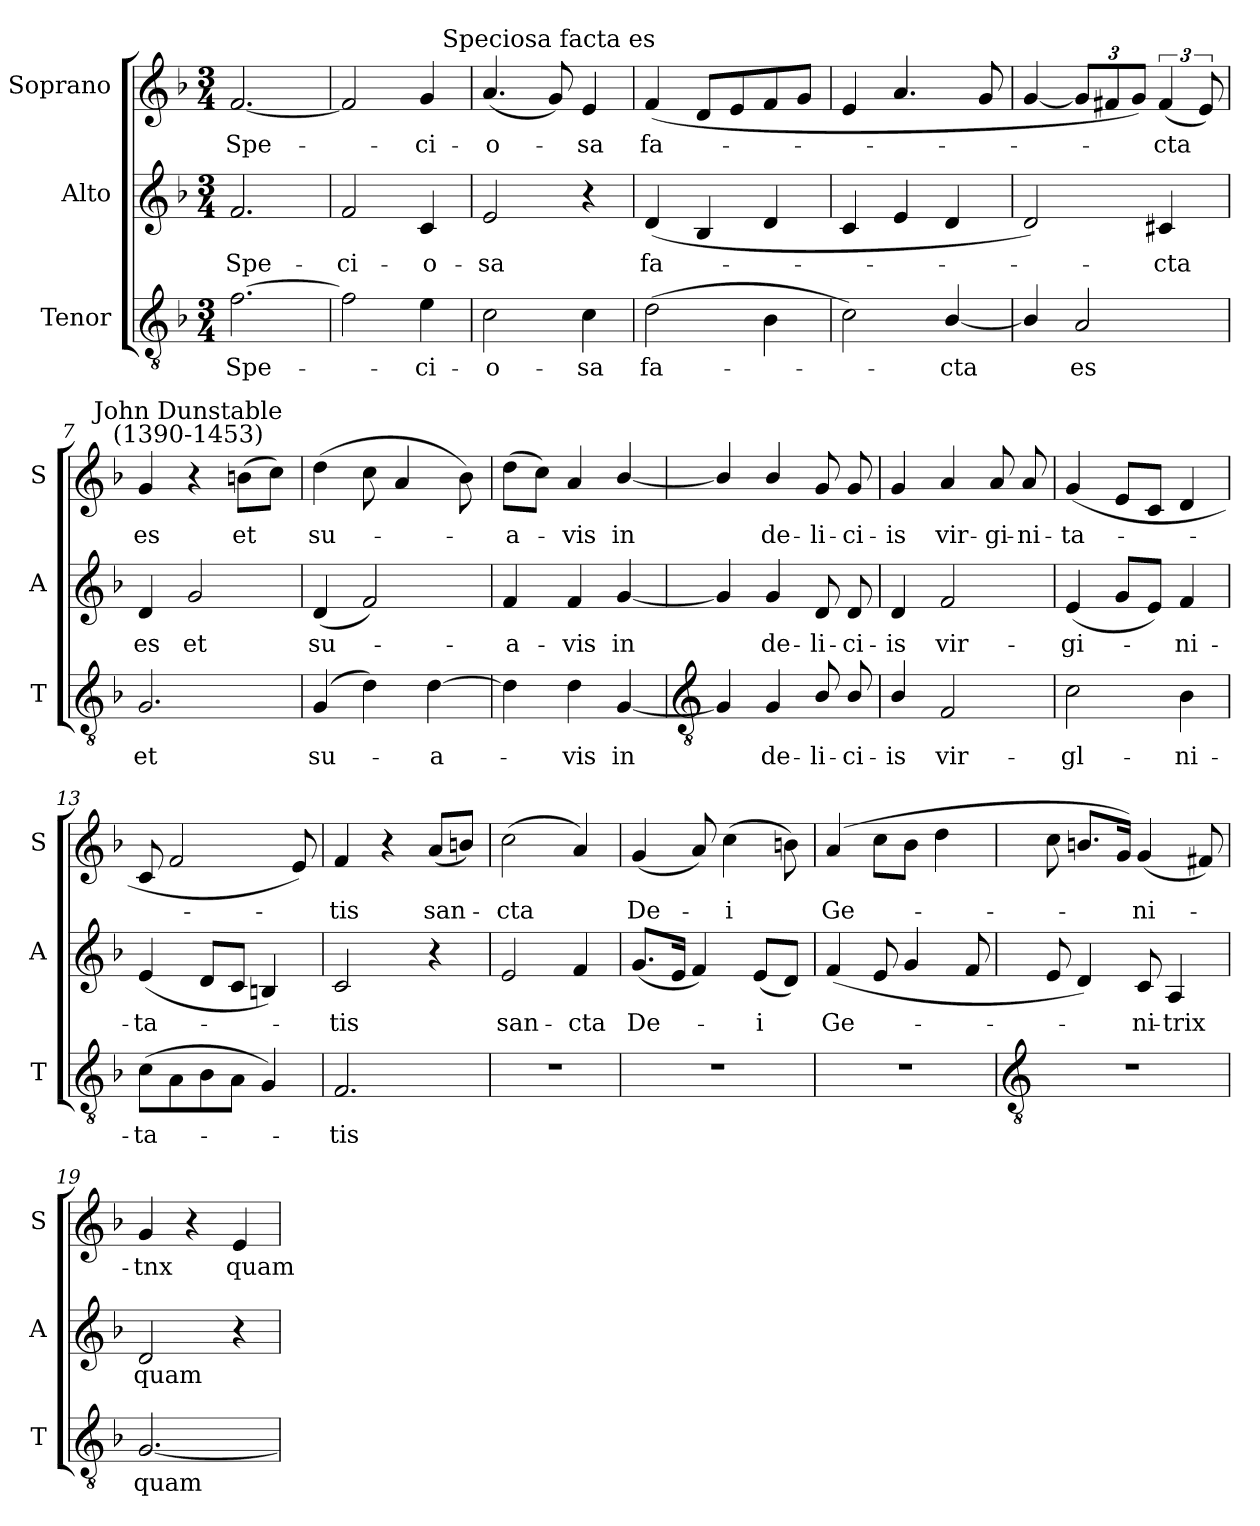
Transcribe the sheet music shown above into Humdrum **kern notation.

**kern	**text	**kern	**text	**kern	**text
*part3	*part3	*part2	*part2	*part1	*part1
*staff3	*staff3	*staff2	*staff2	*staff1	*staff1
*I"Tenor	*	*I"Alto	*	*I"Soprano	*
*I'T	*	*I'A	*	*I'S	*
*clefGv2	*	*clefG2	*	*clefG2	*
*k[b-]	*	*k[b-]	*	*k[b-]	*
*F:	*	*F:	*	*F:	*
*M3/4	*	*M3/4	*	*M3/4	*
=1	=1	=1	=1	=1	=1
!	!LO:LY:b	!	!LO:LY:b	!	!LO:LY:b
[2.f	Spe-	2.f	Spe-	[2.f	Spe-
=2	=2	=2	=2	=2	=2
!	!	!	!LO:LY:b	!	!
2f]	.	2f	-ci-	2f]	.
!	!LO:LY:b	!	!LO:LY:b	!	!LO:LY:b
4e	ci-	4c	-o-	4g	ci-
=3	=3	=3	=3	=3	=3
!	!LO:LY:b	!	!LO:LY:b	!	!LO:LY:b
2c	-o-	2e	-sa	(<4.a	-o-
!	!	!	!	!LO:TX:a:cj:t=Speciosa facta es	!
.	.	.	.	8g)	.
!	!LO:LY:b	!	!	!	!LO:LY:b
4c	-sa	4r	.	4e	sa
=4	=4	=4	=4	=4	=4
!	!LO:LY:b	!	!LO:LY:b	!	!LO:LY:b
(>2d	fa-	(<4d	fa-	(<4f	fa-
.	.	4B-	.	8dL	.
.	.	.	.	8e	.
4B-	.	4d	.	8f	.
.	.	.	.	8gJ	.
=5	=5	=5	=5	=5	=5
2c)	.	4c	.	4e	.
.	.	4e	.	4.a	.
!	!LO:LY:b	!	!	!	!
[4B-/	cta	4d	.	.	.
.	.	.	.	8g	.
=6	=6	=6	=6	=6	=6
4B-/]	.	2d)	.	[4g	.
!	!LO:LY:b	!	!	!	!
2A	es	.	.	12gL]	.
.	.	.	.	12f#X	.
.	.	.	.	12gJ)	.
!	!	!	!LO:LY:b	!	!LO:LY:b
.	.	4c#X	cta	(<6f#	cta
.	.	.	.	12e)	.
=7	=7	=7	=7	=7	=7
!	!LO:LY:b	!	!LO:LY:b	!	!LO:LY:b
2.G	et	4d	es	4g	es
!	!	!	!	!LO:TX:a:cj:t=John Dunstable\n(1390-1453)	!
!	!	!	!LO:LY:b	!	!
.	.	2g	et	4r	.
!	!	!	!	!	!LO:LY:b
.	.	.	.	(>8bnL	et
.	.	.	.	8ccJ)	.
=8	=8	=8	=8	=8	=8
!	!LO:LY:b	!	!LO:LY:b	!	!LO:LY:b
(4G	su-	(<4d	su-	(>4dd	su-
4d)	.	2f)	.	8cc	.
.	.	.	.	4a	.
!	!LO:LY:b	!	!	!	!
[4d	a-	.	.	.	.
.	.	.	.	8b-)	.
=9	=9	=9	=9	=9	=9
!	!	!	!LO:LY:b	!	!LO:LY:b
4d]	.	4f	a-	(>8ddL	a-
.	.	.	.	8ccJ)	.
!	!LO:LY:b	!	!LO:LY:b	!	!LO:LY:b
4d	vis	4f	-vis	4a	vis
!	!LO:LY:b	!	!LO:LY:b	!	!LO:LY:b
[4G	in	[4g	in	[4b-/	in
!!LO:LB:g=z
=10	=10	=10	=10	=10	=10
*clefGv2	*	*	*	*	*
4G]	.	4g]	.	4b-/]	.
!	!LO:LY:b	!	!LO:LY:b	!	!LO:LY:b
4G	de-	4g	de-	4b-/	de-
!	!LO:LY:b	!	!LO:LY:b	!	!LO:LY:b
8B-/	-li-	8d	-li-	8g	-li-
!	!LO:LY:b	!	!LO:LY:b	!	!LO:LY:b
8B-/	-ci-	8d	-ci-	8g	-ci-
=11	=11	=11	=11	=11	=11
!	!LO:LY:b	!	!LO:LY:b	!	!LO:LY:b
4B-/	-is	4d	-is	4g	-is
!	!LO:LY:b	!	!LO:LY:b	!	!LO:LY:b
2F	vir-	2f	vir-	4a	vir-
!	!	!	!	!	!LO:LY:b
.	.	.	.	8a	-gi-
!	!	!	!	!	!LO:LY:b
.	.	.	.	8a	-ni-
=12	=12	=12	=12	=12	=12
!	!LO:LY:b	!	!LO:LY:b	!	!LO:LY:b
2c	-gl-	(<4e	-gi-	(<4g	-ta-
.	.	8gL	.	8eL	.
.	.	8eJ)	.	8cJ	.
!	!LO:LY:b	!	!LO:LY:b	!	!
4B-	-ni-	4f	ni-	4d	.
=13	=13	=13	=13	=13	=13
!	!LO:LY:b	!	!LO:LY:b	!	!
(>8cL	-ta-	(<4e	-ta-	8c	.
8A	.	.	.	2f	.
8B-	.	8dL	.	.	.
8AJ	.	8cJ	.	.	.
4G)	.	4Bn)	.	.	.
.	.	.	.	8e)	.
=14	=14	=14	=14	=14	=14
!	!LO:LY:b	!	!LO:LY:b	!	!LO:LY:b
2.F	tis	2c	tis	4f	tis
.	.	.	.	4r	.
!	!	!	!	!	!LO:LY:b
.	.	4r	.	(<8aL	san-
.	.	.	.	8bnJ)	.
=15	=15	=15	=15	=15	=15
!LO:N:vis=1	!	!	!LO:LY:b	!	!LO:LY:b
2.r	.	2e	san-	(<2cc	cta
!	!	!	!LO:LY:b	!	!
.	.	4f	-cta	4a)	.
=16	=16	=16	=16	=16	=16
!LO:N:vis=1	!	!	!LO:LY:b	!	!LO:LY:b
2.r	.	(<8.gL	De-	(<4g	De-
.	.	16eJ	.	.	.
.	.	4f)	.	8a)	.
!	!	!	!	!	!LO:LY:b
.	.	.	.	(>4cc	i
!	!	!	!LO:LY:b	!	!
.	.	(<8eL	i	.	.
.	.	8dJ)	.	8bn)	.
=17	=17	=17	=17	=17	=17
!LO:N:vis=1	!	!	!LO:LY:b	!	!LO:LY:b
2.r	.	(<4f	Ge-	(<4a	Ge-
.	.	8e	.	8ccL	.
.	.	4g	.	8b-J	.
.	.	.	.	4dd	.
.	.	8f	.	.	.
!!LO:LB:g=z
=18	=18	=18	=18	=18	=18
*clefGv2	*	*	*	*	*
!LO:N:vis=1	!	!	!	!	!
2.r	.	8e	.	8cc	.
.	.	4d)	.	8.bnL	.
.	.	.	.	16gJ)	.
!	!	!	!LO:LY:b	!	!LO:LY:b
.	.	8c	ni-	(<4g	ni-
!	!	!	!LO:LY:b	!	!
.	.	4A	-trix	.	.
.	.	.	.	8f#X)	.
=19	=19	=19	=19	=19	=19
!	!LO:LY:b	!	!LO:LY:b	!	!LO:LY:b
[2.G	quam	2d	quam	4g	tnx
.	.	.	.	4r	.
!	!	!	!	!	!LO:LY:b
.	.	4r	.	4e	quam
=	=	=	=	=	=
*-	*-	*-	*-	*-	*-
